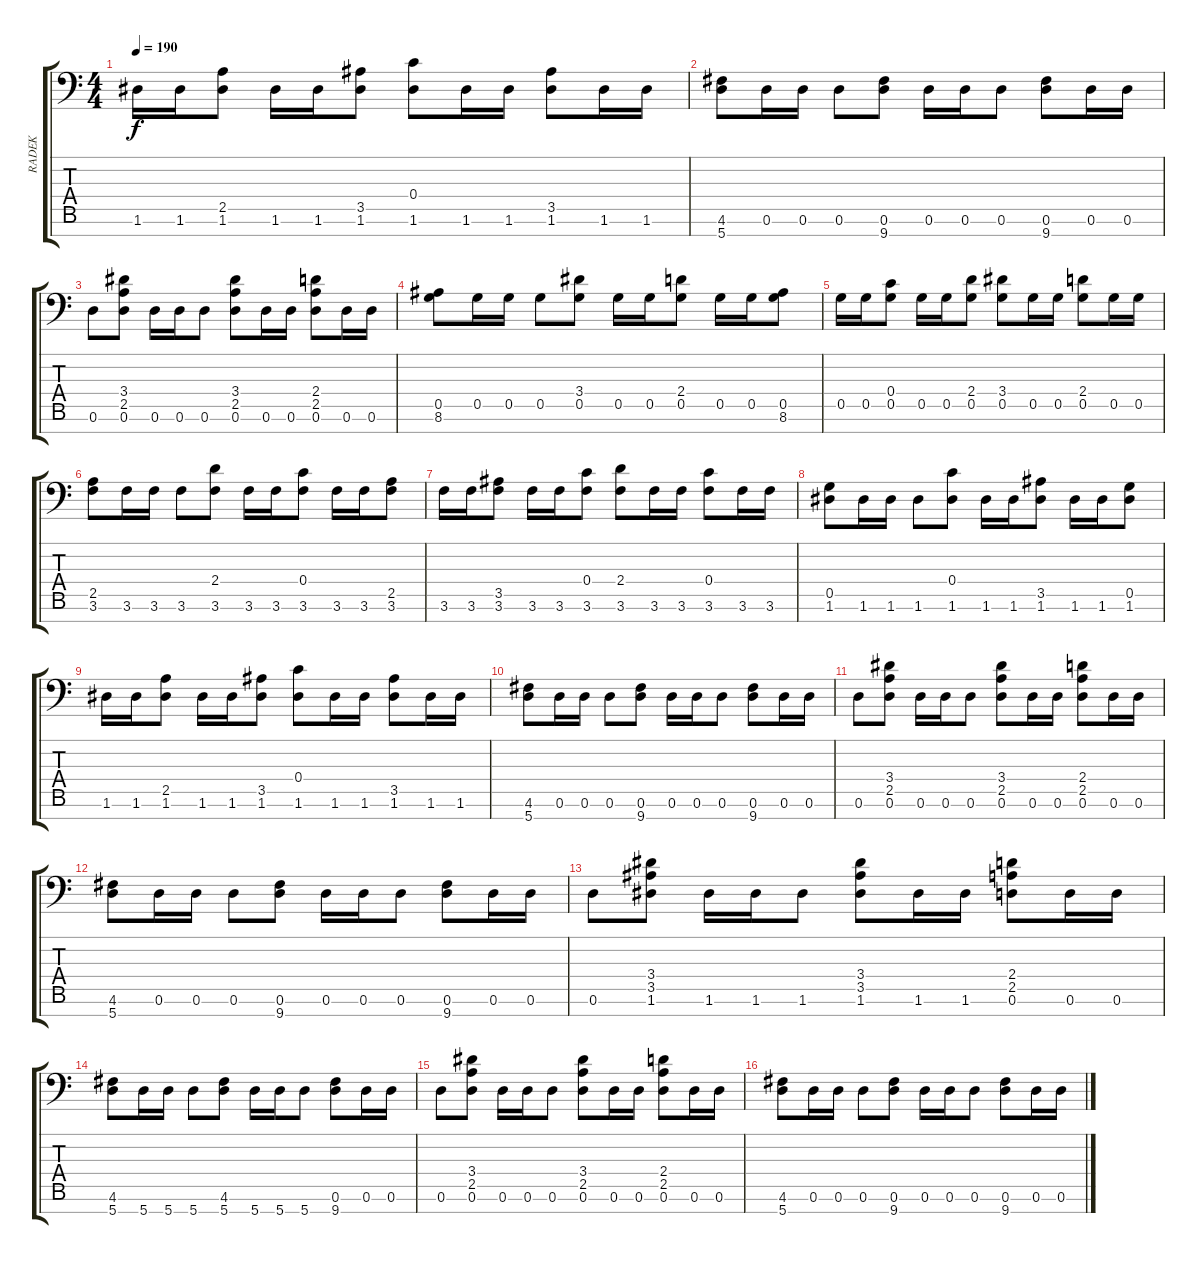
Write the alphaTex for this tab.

\track ("RADEK" "RADEK") {instrument distortionguitar}
\staff {score tabs}
\tuning (D4 A3 F3 C3 G2 D2 A1) {hide}
\ts (4 4)
\tempo 190
\clef f4
\ks c
1.6.16{dy f} 1.6.16 (2.5 1.6).8 1.6.16 1.6.16 (3.5 1.6).8 (0.4 1.6).8 1.6.16 1.6.16 (3.5 1.6).8 1.6.16 1.6.16 |
(4.6 5.7).8 0.6.16 0.6.16 0.6.8 (0.6 9.7).8 0.6.16 0.6.16 0.6.8 (0.6 9.7).8 0.6.16 0.6.16 |
0.6.8 (3.4 2.5 0.6).8 0.6.16 0.6.16 0.6.8 (3.4 2.5 0.6).8 0.6.16 0.6.16 (2.4 2.5 0.6).8 0.6.16 0.6.16 |
(0.5 8.6).8 0.5.16 0.5.16 0.5.8 (3.4 0.5).8 0.5.16 0.5.16 (2.4 0.5).8 0.5.16 0.5.16 (0.5 8.6).8 |
0.5.16 0.5.16 (0.4 0.5).8 0.5.16 0.5.16 (2.4 0.5).8 (3.4 0.5).8 0.5.16 0.5.16 (2.4 0.5).8 0.5.16 0.5.16 |
(2.5 3.6).8 3.6.16 3.6.16 3.6.8 (2.4 3.6).8 3.6.16 3.6.16 (0.4 3.6).8 3.6.16 3.6.16 (2.5 3.6).8 |
3.6.16 3.6.16 (3.5 3.6).8 3.6.16 3.6.16 (0.4 3.6).8 (2.4 3.6).8 3.6.16 3.6.16 (0.4 3.6).8 3.6.16 3.6.16 |
(0.5 1.6).8 1.6.16 1.6.16 1.6.8 (0.4 1.6).8 1.6.16 1.6.16 (3.5 1.6).8 1.6.16 1.6.16 (0.5 1.6).8 |
1.6.16 1.6.16 (2.5 1.6).8 1.6.16 1.6.16 (3.5 1.6).8 (0.4 1.6).8 1.6.16 1.6.16 (3.5 1.6).8 1.6.16 1.6.16 |
(4.6 5.7).8 0.6.16 0.6.16 0.6.8 (0.6 9.7).8 0.6.16 0.6.16 0.6.8 (0.6 9.7).8 0.6.16 0.6.16 |
0.6.8 (3.4 2.5 0.6).8 0.6.16 0.6.16 0.6.8 (3.4 2.5 0.6).8 0.6.16 0.6.16 (2.4 2.5 0.6).8 0.6.16 0.6.16 |
(4.6 5.7).8 0.6.16 0.6.16 0.6.8 (0.6 9.7).8 0.6.16 0.6.16 0.6.8 (0.6 9.7).8 0.6.16 0.6.16 |
0.6.8 (3.4 3.5 1.6).8 1.6.16 1.6.16 1.6.8 (3.4 3.5 1.6).8 1.6.16 1.6.16 (2.4 2.5 0.6).8 0.6.16 0.6.16 |
(4.6 5.7).8 5.7.16 5.7.16 5.7.8 (4.6 5.7).8 5.7.16 5.7.16 5.7.8 (0.6 9.7).8 0.6.16 0.6.16 |
0.6.8 (3.4 2.5 0.6).8 0.6.16 0.6.16 0.6.8 (3.4 2.5 0.6).8 0.6.16 0.6.16 (2.4 2.5 0.6).8 0.6.16 0.6.16 |
(4.6 5.7).8 0.6.16 0.6.16 0.6.8 (0.6 9.7).8 0.6.16 0.6.16 0.6.8 (0.6 9.7).8 0.6.16 0.6.16
